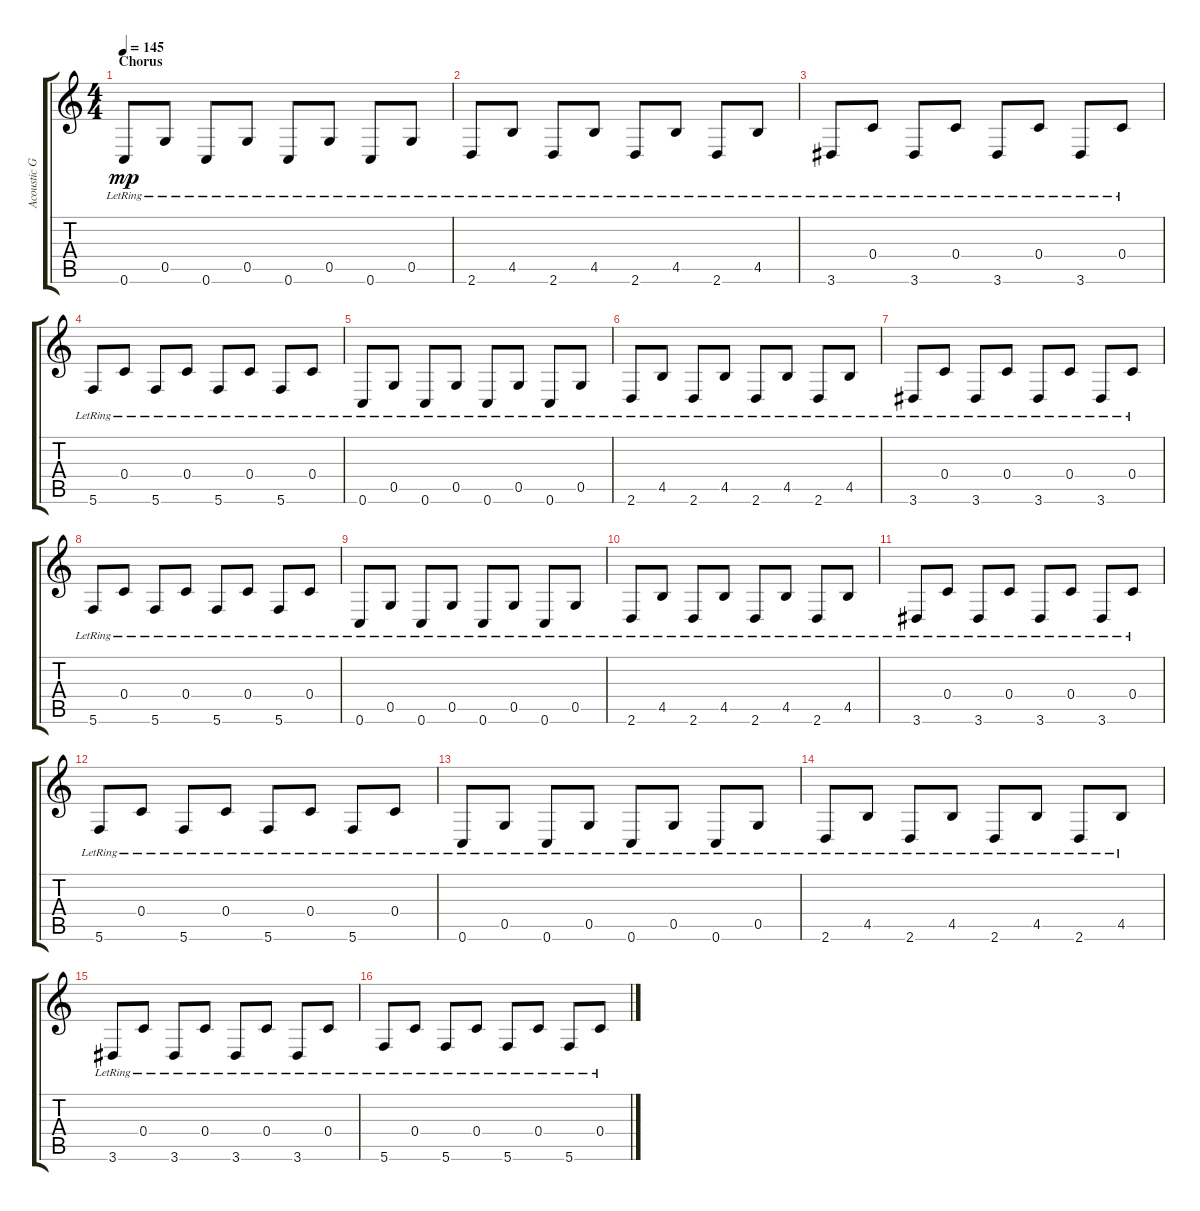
\track ("Acoustic Guitar II" "Acoustic G") {instrument acousticguitarsteel}
\staff {score tabs}
\tuning (D4 A3 F3 C3 G2 C2) {hide}
\ts (4 4)
\section ("" "Chorus")
\tempo 145
\clef g2
\ks c
0.6{lr}.8{dy mp} 0.5{lr}.8 0.6{lr}.8 0.5{lr}.8 0.6{lr}.8 0.5{lr}.8 0.6{lr}.8 0.5{lr}.8 |
2.6{lr}.8 4.5{lr}.8 2.6{lr}.8 4.5{lr}.8 2.6{lr}.8 4.5{lr}.8 2.6{lr}.8 4.5{lr}.8 |
3.6{lr}.8 0.4{lr}.8 3.6{lr}.8 0.4{lr}.8 3.6{lr}.8 0.4{lr}.8 3.6{lr}.8 0.4{lr}.8 |
5.6{lr}.8 0.4{lr}.8 5.6{lr}.8 0.4{lr}.8 5.6{lr}.8 0.4{lr}.8 5.6{lr}.8 0.4{lr}.8 |
0.6{lr}.8 0.5{lr}.8 0.6{lr}.8 0.5{lr}.8 0.6{lr}.8 0.5{lr}.8 0.6{lr}.8 0.5{lr}.8 |
2.6{lr}.8 4.5{lr}.8 2.6{lr}.8 4.5{lr}.8 2.6{lr}.8 4.5{lr}.8 2.6{lr}.8 4.5{lr}.8 |
3.6{lr}.8 0.4{lr}.8 3.6{lr}.8 0.4{lr}.8 3.6{lr}.8 0.4{lr}.8 3.6{lr}.8 0.4{lr}.8 |
5.6{lr}.8 0.4{lr}.8 5.6{lr}.8 0.4{lr}.8 5.6{lr}.8 0.4{lr}.8 5.6{lr}.8 0.4{lr}.8 |
0.6{lr}.8 0.5{lr}.8 0.6{lr}.8 0.5{lr}.8 0.6{lr}.8 0.5{lr}.8 0.6{lr}.8 0.5{lr}.8 |
2.6{lr}.8 4.5{lr}.8 2.6{lr}.8 4.5{lr}.8 2.6{lr}.8 4.5{lr}.8 2.6{lr}.8 4.5{lr}.8 |
3.6{lr}.8 0.4{lr}.8 3.6{lr}.8 0.4{lr}.8 3.6{lr}.8 0.4{lr}.8 3.6{lr}.8 0.4{lr}.8 |
5.6{lr}.8 0.4{lr}.8 5.6{lr}.8 0.4{lr}.8 5.6{lr}.8 0.4{lr}.8 5.6{lr}.8 0.4{lr}.8 |
0.6{lr}.8 0.5{lr}.8 0.6{lr}.8 0.5{lr}.8 0.6{lr}.8 0.5{lr}.8 0.6{lr}.8 0.5{lr}.8 |
2.6{lr}.8 4.5{lr}.8 2.6{lr}.8 4.5{lr}.8 2.6{lr}.8 4.5{lr}.8 2.6{lr}.8 4.5{lr}.8 |
3.6{lr}.8 0.4{lr}.8 3.6{lr}.8 0.4{lr}.8 3.6{lr}.8 0.4{lr}.8 3.6{lr}.8 0.4{lr}.8 |
5.6{lr}.8 0.4{lr}.8 5.6{lr}.8 0.4{lr}.8 5.6{lr}.8 0.4{lr}.8 5.6{lr}.8 0.4{lr}.8
